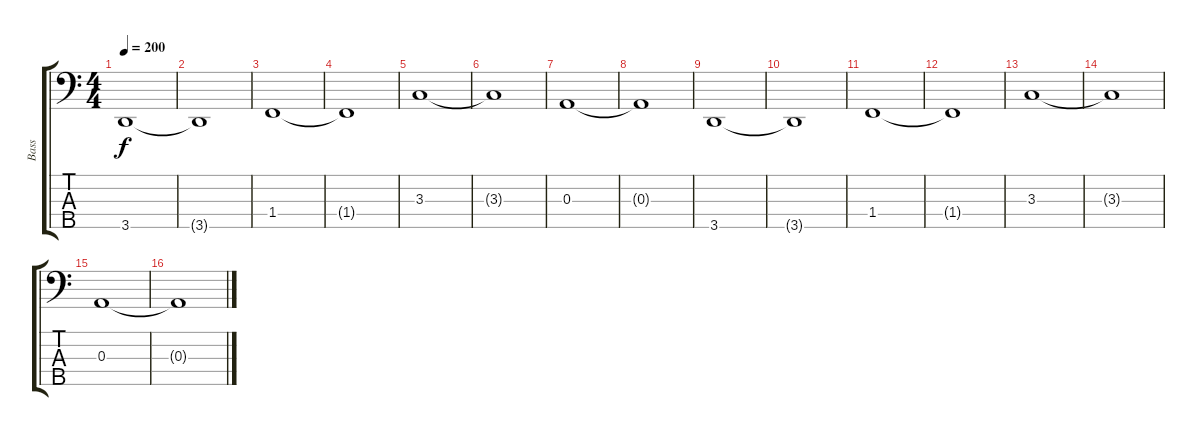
\track ("Bass" "Bass") {instrument electricbassfinger}
\staff {score tabs}
\tuning (G2 D2 A1 E1 B0) {hide}
\ts (4 4)
\section ("" "")
\tempo 200
\clef f4
\ks c
3.5.1{dy f} |
3.5{t}.1 |
1.4.1 |
1.4{t}.1 |
3.3.1 |
3.3{t}.1 |
0.3.1 |
0.3{t}.1 |
\section ("" "")
3.5.1 |
3.5{t}.1 |
1.4.1 |
1.4{t}.1 |
3.3.1 |
3.3{t}.1 |
0.3.1 |
0.3{t}.1
